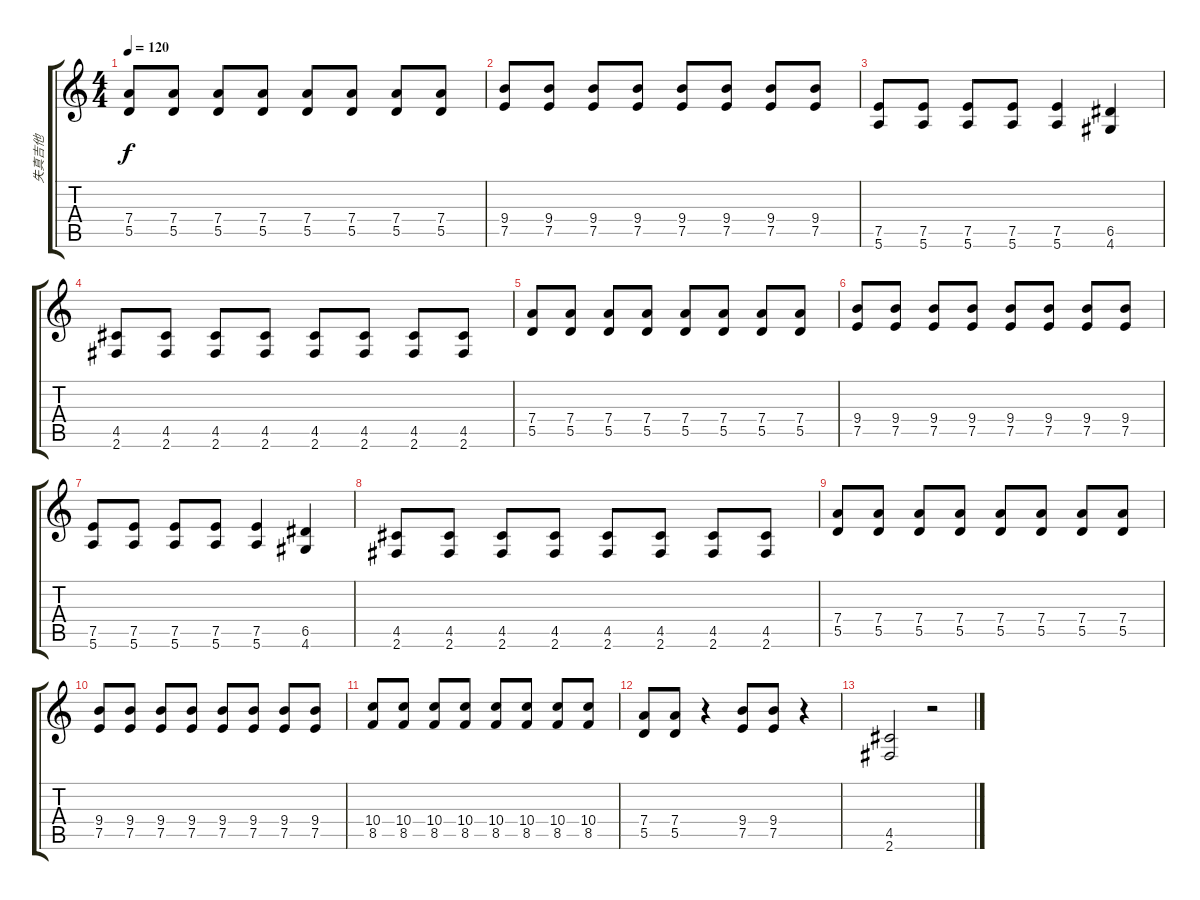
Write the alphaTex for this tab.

\track ("失真吉他" "失真吉他") {instrument distortionguitar}
\staff {score tabs}
\tuning (E4 B3 G3 D3 A2 E2) {hide}
\ts (4 4)
\tempo 120
\clef g2
\ks c
(7.4 5.5).8{dy f} (7.4 5.5).8 (7.4 5.5).8 (7.4 5.5).8 (7.4 5.5).8 (7.4 5.5).8 (7.4 5.5).8 (7.4 5.5).8 |
(9.4 7.5).8 (9.4 7.5).8 (9.4 7.5).8 (9.4 7.5).8 (9.4 7.5).8 (9.4 7.5).8 (9.4 7.5).8 (9.4 7.5).8 |
(7.5 5.6).8 (7.5 5.6).8 (7.5 5.6).8 (7.5 5.6).8 (7.5 5.6).4 (6.5 4.6).4 |
(4.5 2.6).8 (4.5 2.6).8 (4.5 2.6).8 (4.5 2.6).8 (4.5 2.6).8 (4.5 2.6).8 (4.5 2.6).8 (4.5 2.6).8 |
(7.4 5.5).8 (7.4 5.5).8 (7.4 5.5).8 (7.4 5.5).8 (7.4 5.5).8 (7.4 5.5).8 (7.4 5.5).8 (7.4 5.5).8 |
(9.4 7.5).8 (9.4 7.5).8 (9.4 7.5).8 (9.4 7.5).8 (9.4 7.5).8 (9.4 7.5).8 (9.4 7.5).8 (9.4 7.5).8 |
(7.5 5.6).8 (7.5 5.6).8 (7.5 5.6).8 (7.5 5.6).8 (7.5 5.6).4 (6.5 4.6).4 |
(4.5 2.6).8 (4.5 2.6).8 (4.5 2.6).8 (4.5 2.6).8 (4.5 2.6).8 (4.5 2.6).8 (4.5 2.6).8 (4.5 2.6).8 |
(7.4 5.5).8 (7.4 5.5).8 (7.4 5.5).8 (7.4 5.5).8 (7.4 5.5).8 (7.4 5.5).8 (7.4 5.5).8 (7.4 5.5).8 |
(9.4 7.5).8 (9.4 7.5).8 (9.4 7.5).8 (9.4 7.5).8 (9.4 7.5).8 (9.4 7.5).8 (9.4 7.5).8 (9.4 7.5).8 |
(10.4 8.5).8 (10.4 8.5).8 (10.4 8.5).8 (10.4 8.5).8 (10.4 8.5).8 (10.4 8.5).8 (10.4 8.5).8 (10.4 8.5).8 |
(7.4 5.5).8 (7.4 5.5).8 r.4 (9.4 7.5).8 (9.4 7.5).8 r.4 |
(4.5 2.6).2{txt ""} r.2
